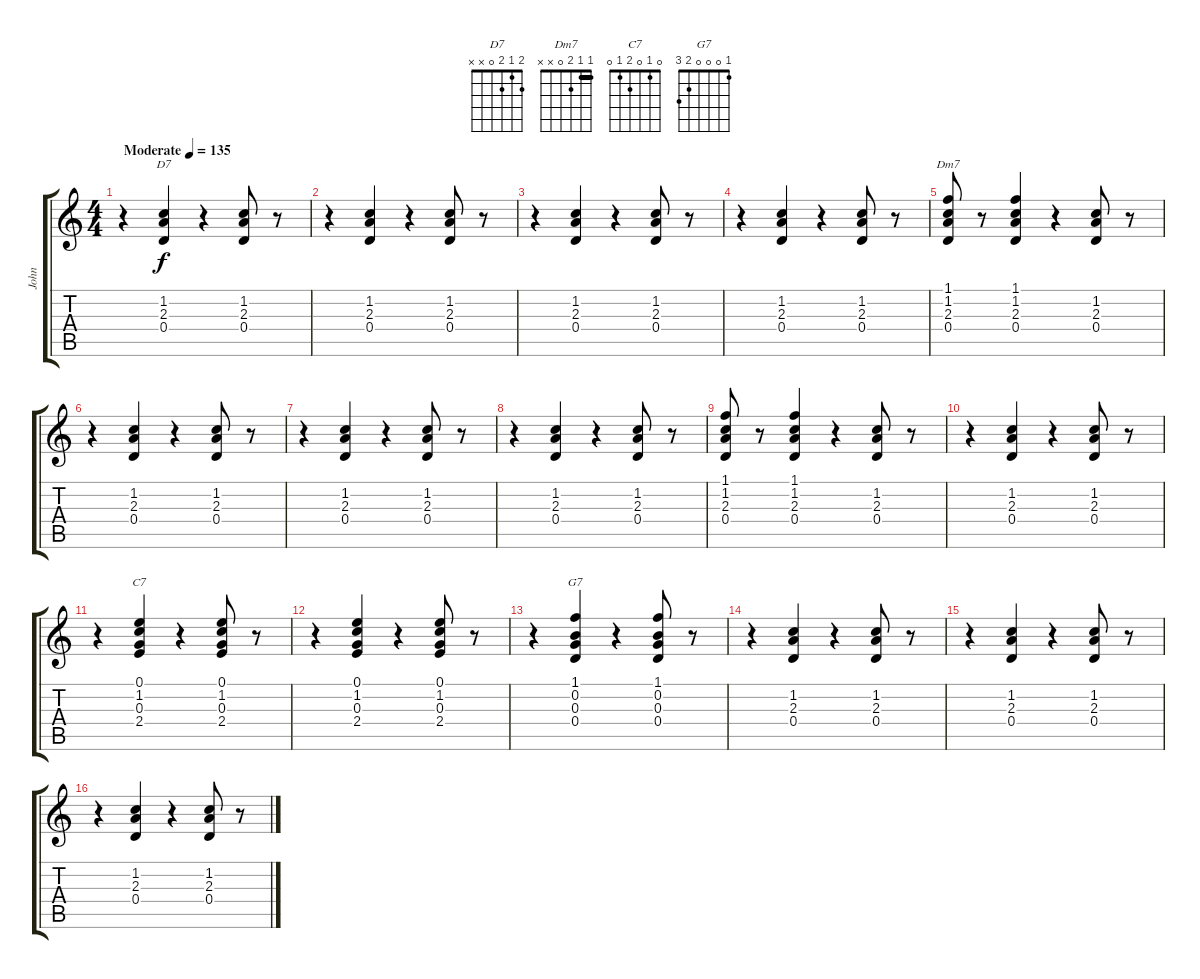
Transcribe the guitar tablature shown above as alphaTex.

\track ("John" "John") {instrument distortionguitar}
\staff {score tabs}
\tuning (E4 B3 G3 D3 A2 E2) {hide}
\chord ("D7" 2 1 2 0 x x)
\chord ("Dm7" 1 1 2 0 x x) {barre 1}
\chord ("C7" 0 1 0 2 1 0)
\chord ("G7" 1 0 0 0 2 3)
\ts (4 4)
\tempo (135 "Moderate")
\clef g2
\ks c
r.4{dy f instrument distortionguitar} (1.2 2.3 0.4).4{ch "D7"} r.4 (1.2 2.3 0.4).8 r.8 |
r.4 (1.2 2.3 0.4).4 r.4 (1.2 2.3 0.4).8 r.8 |
r.4 (1.2 2.3 0.4).4 r.4 (1.2 2.3 0.4).8 r.8 |
r.4 (1.2 2.3 0.4).4 r.4 (1.2 2.3 0.4).8 r.8 |
(1.1 1.2 2.3 0.4).8{ch "Dm7"} r.8 (1.1 1.2 2.3 0.4).4 r.4 (1.2 2.3 0.4).8 r.8 |
r.4 (1.2 2.3 0.4).4 r.4 (1.2 2.3 0.4).8 r.8 |
r.4 (1.2 2.3 0.4).4 r.4 (1.2 2.3 0.4).8 r.8 |
r.4 (1.2 2.3 0.4).4 r.4 (1.2 2.3 0.4).8 r.8 |
(1.1 1.2 2.3 0.4).8 r.8 (1.1 1.2 2.3 0.4).4 r.4 (1.2 2.3 0.4).8 r.8 |
r.4 (1.2 2.3 0.4).4 r.4 (1.2 2.3 0.4).8 r.8 |
r.4 (0.1 1.2 0.3 2.4).4{ch "C7"} r.4 (0.1 1.2 0.3 2.4).8 r.8 |
r.4 (0.1 1.2 0.3 2.4).4 r.4 (0.1 1.2 0.3 2.4).8 r.8 |
r.4 (1.1 0.2 0.3 0.4).4{ch "G7"} r.4 (1.1 0.2 0.3 0.4).8 r.8 |
r.4 (1.2 2.3 0.4).4 r.4 (1.2 2.3 0.4).8 r.8 |
r.4 (1.2 2.3 0.4).4 r.4 (1.2 2.3 0.4).8 r.8 |
r.4 (1.2 2.3 0.4).4 r.4 (1.2 2.3 0.4).8 r.8
